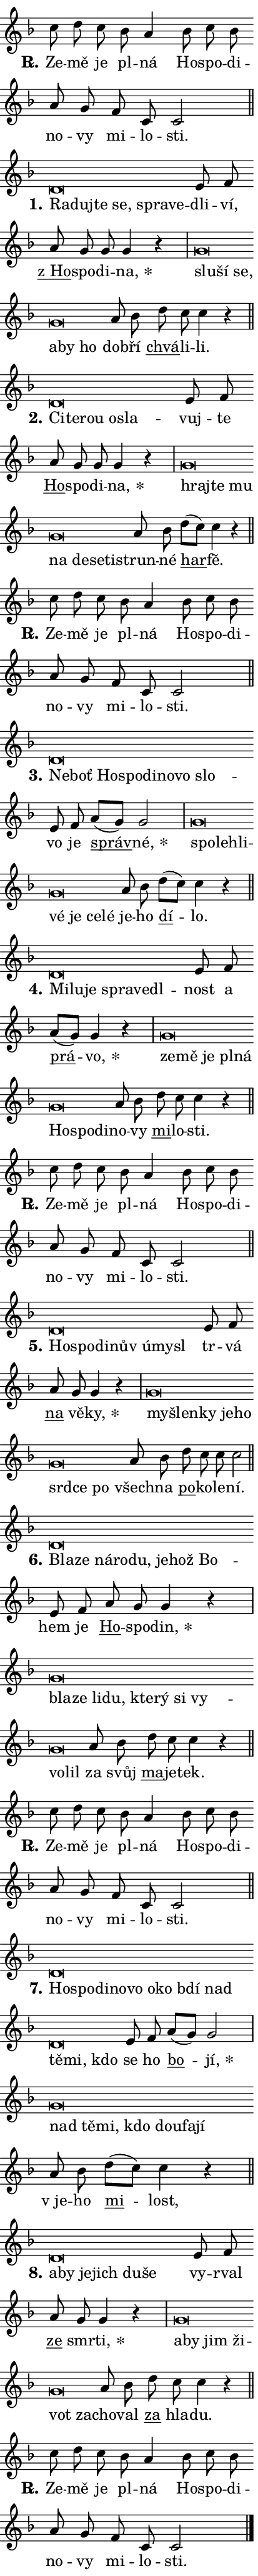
\version "2.24.0"
\header { tagline = "" }
\paper {
  indent = 0\cm
  top-margin = 0\cm
  right-margin = 0.13\cm % to fit lyric hyphens
  bottom-margin = 0\cm
  left-margin = 0\cm
  paper-width = 7\cm
  page-breaking = #ly:one-page-breaking
  system-system-spacing.basic-distance = #11
  score-system-spacing.basic-distance = #11
  ragged-last = ##f
}


%% Author: Thomas Morley
%% https://lists.gnu.org/archive/html/lilypond-user/2020-05/msg00002.html
#(define (line-position grob)
"Returns position of @var[grob} in current system:
   @code{'start}, if at first time-step
   @code{'end}, if at last time-step
   @code{'middle} otherwise
"
  (let* ((col (ly:item-get-column grob))
         (ln (ly:grob-object col 'left-neighbor))
         (rn (ly:grob-object col 'right-neighbor))
         (col-to-check-left (if (ly:grob? ln) ln col))
         (col-to-check-right (if (ly:grob? rn) rn col))
         (break-dir-left
           (and
             (ly:grob-property col-to-check-left 'non-musical #f)
             (ly:item-break-dir col-to-check-left)))
         (break-dir-right
           (and
             (ly:grob-property col-to-check-right 'non-musical #f)
             (ly:item-break-dir col-to-check-right))))
        (cond ((eqv? 1 break-dir-left) 'start)
              ((eqv? -1 break-dir-right) 'end)
              (else 'middle))))

#(define (tranparent-at-line-position vctor)
  (lambda (grob)
  "Relying on @code{line-position} select the relevant enry from @var{vctor}.
Used to determine transparency,"
    (case (line-position grob)
      ((end) (not (vector-ref vctor 0)))
      ((middle) (not (vector-ref vctor 1)))
      ((start) (not (vector-ref vctor 2))))))

noteHeadBreakVisibility =
#(define-music-function (break-visibility)(vector?)
"Makes @code{NoteHead}s transparent relying on @var{break-visibility}"
#{
  \override NoteHead.transparent =
    #(tranparent-at-line-position break-visibility)
#})

#(define delete-ledgers-for-transparent-note-heads
  (lambda (grob)
    "Reads whether a @code{NoteHead} is transparent.
If so this @code{NoteHead} is removed from @code{'note-heads} from
@var{grob}, which is supposed to be @code{LedgerLineSpanner}.
As a result ledgers are not printed for this @code{NoteHead}"
    (let* ((nhds-array (ly:grob-object grob 'note-heads))
           (nhds-list
             (if (ly:grob-array? nhds-array)
                 (ly:grob-array->list nhds-array)
                 '()))
           ;; Relies on the transparent-property being done before
           ;; Staff.LedgerLineSpanner.after-line-breaking is executed.
           ;; This is fragile ...
           (to-keep
             (remove
               (lambda (nhd)
                 (ly:grob-property nhd 'transparent #f))
               nhds-list)))
      ;; TODO find a better method to iterate over grob-arrays, similiar
      ;; to filter/remove etc for lists
      ;; For now rebuilt from scratch
      (set! (ly:grob-object grob 'note-heads)  '())
      (for-each
        (lambda (nhd)
          (ly:pointer-group-interface::add-grob grob 'note-heads nhd))
        to-keep))))

squashNotes = {
  \override NoteHead.X-extent = #'(-0.2 . 0.2)
  \override NoteHead.Y-extent = #'(-0.75 . 0)
  \override NoteHead.stencil =
    #(lambda (grob)
       (let ((pos (ly:grob-property grob 'staff-position)))
         (begin
           (if (< pos -7) (display "ERROR: Lower brevis then expected\n") (display "OK: Expected brevis position\n"))
           (if (<= pos -6) ly:text-interface::print ly:note-head::print))))
}
unSquashNotes = {
  \revert NoteHead.X-extent
  \revert NoteHead.Y-extent
  \revert NoteHead.stencil
}

hideNotes = \noteHeadBreakVisibility #begin-of-line-visible
unHideNotes = \noteHeadBreakVisibility #all-visible

% work-around for resetting accidentals
% https://lilypond.org/doc/v2.23/Documentation/notation/displaying-rhythms#unmetered-music
cadenzaMeasure = {
  \cadenzaOff
  \partial 1024 s1024
  \cadenzaOn
}

#(define-markup-command (accent layout props text) (markup?)
  "Underline accented syllable"
  (interpret-markup layout props
    #{\markup \override #'(offset . 4.3) \underline { #text }#}))

responsum = \markup \concat {
  "R" \hspace #-1.05 \path #0.1 #'((moveto 0 0.07) (lineto 0.9 0.8)) \hspace #0.05 "."
}

spaceSize = #0.6828661417322834 % exact space size for TeX Gyre Schola

\layout {
  \context {
    \Staff
    \remove "Time_signature_engraver"
    \override LedgerLineSpanner.after-line-breaking = #delete-ledgers-for-transparent-note-heads
  }
  \context {
    \Lyrics {
      \override LyricSpace.minimum-distance = \spaceSize
      \override LyricText.font-name = #"TeX Gyre Schola"
      \override LyricText.font-size = 1
      \override StanzaNumber.font-name = #"TeX Gyre Schola Bold"
      \override StanzaNumber.font-size = 1
    }
  }
  \context {
    \Score 
    \override NoteHead.text =
      #(lambda (grob) 
        (let ((pos (ly:grob-property grob 'staff-position)))
          #{\markup {
            \combine
              \halign #-0.55 \raise #(if (= pos -6) 0 0.5) \override #'(thickness . 2) \draw-line #'(3.2 . 0)
              \musicglyph "noteheads.sM1"
          }#}))
  }
}

% magnetic-lyrics.ily
%
%   written by
%     Jean Abou Samra <jean@abou-samra.fr>
%     Werner Lemberg <wl@gnu.org>
%
%   adapted by
%     Jiri Hon <jiri.hon@gmail.com>
%
% Version 2022-Apr-15

% https://www.mail-archive.com/lilypond-user@gnu.org/msg149350.html

#(define (Left_hyphen_pointer_engraver context)
   "Collect syllable-hyphen-syllable occurrences in lyrics and store
them in properties.  This engraver only looks to the left.  For
example, if the lyrics input is @code{foo -- bar}, it does the
following.

@itemize @bullet
@item
Set the @code{text} property of the @code{LyricHyphen} grob between
@q{foo} and @q{bar} to @code{foo}.

@item
Set the @code{left-hyphen} property of the @code{LyricText} grob with
text @q{foo} to the @code{LyricHyphen} grob between @q{foo} and
@q{bar}.
@end itemize

Use this auxiliary engraver in combination with the
@code{lyric-@/text::@/apply-@/magnetic-@/offset!} hook."
   (let ((hyphen #f)
         (text #f))
     (make-engraver
      (acknowledgers
       ((lyric-syllable-interface engraver grob source-engraver)
        (set! text grob)))
      (end-acknowledgers
       ((lyric-hyphen-interface engraver grob source-engraver)
        ;(when (not (grob::has-interface grob 'lyric-space-interface))
          (set! hyphen grob)));)
      ((stop-translation-timestep engraver)
       (when (and text hyphen)
         (ly:grob-set-object! text 'left-hyphen hyphen))
       (set! text #f)
       (set! hyphen #f)))))

#(define (lyric-text::apply-magnetic-offset! grob)
   "If the space between two syllables is less than the value in
property @code{LyricText@/.details@/.squash-threshold}, move the right
syllable to the left so that it gets concatenated with the left
syllable.

Use this function as a hook for
@code{LyricText@/.after-@/line-@/breaking} if the
@code{Left_@/hyphen_@/pointer_@/engraver} is active."
   (let ((hyphen (ly:grob-object grob 'left-hyphen #f)))
     (when hyphen
       (let ((left-text (ly:spanner-bound hyphen LEFT)))
         (when (grob::has-interface left-text 'lyric-syllable-interface)
           (let* ((common (ly:grob-common-refpoint grob left-text X))
                  (this-x-ext (ly:grob-extent grob common X))
                  (left-x-ext
                   (begin
                     ;; Trigger magnetism for left-text.
                     (ly:grob-property left-text 'after-line-breaking)
                     (ly:grob-extent left-text common X)))
                  ;; `delta` is the gap width between two syllables.
                  (delta (- (interval-start this-x-ext)
                            (interval-end left-x-ext)))
                  (details (ly:grob-property grob 'details))
                  (threshold (assoc-get 'squash-threshold details 0.2)))
             (when (< delta threshold)
               (let* (;; We have to manipulate the input text so that
                      ;; ligatures crossing syllable boundaries are not
                      ;; disabled.  For languages based on the Latin
                      ;; script this is essentially a beautification.
                      ;; However, for non-Western scripts it can be a
                      ;; necessity.
                      (lt (ly:grob-property left-text 'text))
                      (rt (ly:grob-property grob 'text))
                      (is-space (grob::has-interface hyphen 'lyric-space-interface))
                      (space (if is-space " " ""))
                      (extra-delta (if is-space spaceSize 0))
                      ;; Append new syllable.
                      (ltrt-space (if (and (string? lt) (string? rt))
                                (string-append lt space rt)
                                (make-concat-markup (list lt space rt))))
                      ;; Right-align `ltrt` to the right side.
                      (ltrt-space-markup (grob-interpret-markup
                               grob
                               (make-translate-markup
                                (cons (interval-length this-x-ext) 0)
                                (make-right-align-markup ltrt-space)))))
                 (begin
                   ;; Don't print `left-text`.
                   (ly:grob-set-property! left-text 'stencil #f)
                   ;; Set text and stencil (which holds all collected
                   ;; syllables so far) and shift it to the left.
                   (ly:grob-set-property! grob 'text ltrt-space)
                   (ly:grob-set-property! grob 'stencil ltrt-space-markup)
                   (ly:grob-translate-axis! grob (- (- delta extra-delta)) X))))))))))


#(define (lyric-hyphen::displace-bounds-first grob)
   ;; Make very sure this callback isn't triggered too early.
   (let ((left (ly:spanner-bound grob LEFT))
         (right (ly:spanner-bound grob RIGHT)))
     (ly:grob-property left 'after-line-breaking)
     (ly:grob-property right 'after-line-breaking)
     (ly:lyric-hyphen::print grob)))

squashThreshold = #0.4

\layout {
  \context {
    \Lyrics
    \consists #Left_hyphen_pointer_engraver
    \override LyricText.after-line-breaking =
      #lyric-text::apply-magnetic-offset!
    \override LyricHyphen.stencil = #lyric-hyphen::displace-bounds-first
    \override LyricText.details.squash-threshold = \squashThreshold
    \override LyricHyphen.minimum-distance = 0
    \override LyricHyphen.minimum-length = \squashThreshold
  }
}

squashText = \override LyricText.details.squash-threshold = 9999
unSquashText = \override LyricText.details.squash-threshold = \squashThreshold

leftText = \override LyricText.self-alignment-X = #LEFT
unLeftText = \revert LyricText.self-alignment-X

starOffset = #(lambda (grob) 
                (let ((x_offset (ly:self-alignment-interface::aligned-on-x-parent grob)))
                  (if (= x_offset 0) 0 (+ x_offset 1.2))))

star = #(define-music-function (syllable)(string?)
"Append star separator at the end of a syllable"
#{
  \once \override LyricText.X-offset = #starOffset
  \lyricmode { \markup {
    #syllable
    \override #'((font-name . "TeX Gyre Schola Bold")) \hspace #0.2 \lower #0.65 \larger "*"
  } }
#})

starAccent = #(define-music-function (syllable)(string?)
"Append star separator at the end of a syllable and make accent"
#{
  \once \override LyricText.X-offset = #starOffset
  \lyricmode { \markup {
    \accent #syllable
    \override #'((font-name . "TeX Gyre Schola Bold")) \hspace #0.2 \lower #0.65 \larger "*"
  } }
#})

breath = #(define-music-function (syllable)(string?)
"Append breathing indicator at the end of a syllable"
#{
  \lyricmode { \markup { #syllable "+" } }
#})

optionalBreath = #(define-music-function (syllable)(string?)
"Append optional breathing indicator at the end of a syllable"
#{
  \lyricmode { \markup { #syllable "(+)" } }
#})


\score {
    <<
        \new Voice = "melody" { \cadenzaOn \key f \major \relative { c''8 d c bes a4 \bar "" bes8 c bes \bar "" a g \bar "" f c c2 \cadenzaMeasure \bar "||" \break } }
        \new Lyrics \lyricsto "melody" { \lyricmode { \set stanza = \responsum
Ze -- mě je pl -- ná Ho -- spo -- di -- no -- vy mi -- lo -- sti. } }
    >>
    \layout {}
}

\score {
    <<
        \new Voice = "melody" { \cadenzaOn \key f \major \relative { \squashNotes d'\breve*1/16 \hideNotes \breve*1/16 \bar "" \breve*1/16 \bar "" \breve*1/16 \bar "" \breve*1/16 \breve*1/16 \bar "" \unHideNotes \unSquashNotes e8 f \bar "" a g g g4 r \cadenzaMeasure \bar "|" \squashNotes g\breve*1/16 \hideNotes \breve*1/16 \bar "" \breve*1/16 \bar "" \breve*1/16 \bar "" \breve*1/16 \breve*1/16 \bar "" \unHideNotes \unSquashNotes a8 bes \bar "" d c c4 r \cadenzaMeasure \bar "||" \break } }
        \new Lyrics \lyricsto "melody" { \lyricmode { \set stanza = "1."
\leftText Ra -- \squashText duj -- te se, spra -- ve -- \unLeftText \unSquashText dli -- ví, \markup \accent "z Ho" -- spo -- di -- \star na, \leftText slu -- \squashText ší se, a -- by ho \unLeftText \unSquashText dob -- ří \markup \accent chvá -- li -- li. } }
    >>
    \layout {}
}

\score {
    <<
        \new Voice = "melody" { \cadenzaOn \key f \major \relative { \squashNotes d'\breve*1/16 \hideNotes \breve*1/16 \bar "" \breve*1/16 \bar "" \breve*1/16 \breve*1/16 \bar "" \unHideNotes \unSquashNotes e8 f \bar "" a g g g4 r \cadenzaMeasure \bar "|" \squashNotes g\breve*1/16 \hideNotes \breve*1/16 \bar "" \breve*1/16 \bar "" \breve*1/16 \bar "" \breve*1/16 \bar "" \breve*1/16 \breve*1/16 \bar "" \unHideNotes \unSquashNotes a8 bes \bar "" d[( c)] c4 r \cadenzaMeasure \bar "||" \break } }
        \new Lyrics \lyricsto "melody" { \lyricmode { \set stanza = "2."
\leftText Ci -- \squashText te -- rou o -- sla -- \unLeftText \unSquashText vuj -- te \markup \accent Ho -- spo -- di -- \star na, \leftText hraj -- \squashText te mu na de -- se -- ti -- \unLeftText \unSquashText strun -- né \markup \accent har -- fě. } }
    >>
    \layout {}
}

\score {
    <<
        \new Voice = "melody" { \cadenzaOn \key f \major \relative { c''8 d c bes a4 \bar "" bes8 c bes \bar "" a g \bar "" f c c2 \cadenzaMeasure \bar "||" \break } }
        \new Lyrics \lyricsto "melody" { \lyricmode { \set stanza = \responsum
Ze -- mě je pl -- ná Ho -- spo -- di -- no -- vy mi -- lo -- sti. } }
    >>
    \layout {}
}

\score {
    <<
        \new Voice = "melody" { \cadenzaOn \key f \major \relative { \squashNotes d'\breve*1/16 \hideNotes \breve*1/16 \bar "" \breve*1/16 \bar "" \breve*1/16 \bar "" \breve*1/16 \bar "" \breve*1/16 \bar "" \breve*1/16 \breve*1/16 \bar "" \unHideNotes \unSquashNotes e8 f \bar "" a[( g)] g2 \cadenzaMeasure \bar "|" \squashNotes g\breve*1/16 \hideNotes \breve*1/16 \bar "" \breve*1/16 \bar "" \breve*1/16 \bar "" \breve*1/16 \bar "" \breve*1/16 \breve*1/16 \bar "" \unHideNotes \unSquashNotes a8 bes \bar "" d[( c)] c4 r \cadenzaMeasure \bar "||" \break } }
        \new Lyrics \lyricsto "melody" { \lyricmode { \set stanza = "3."
\leftText Ne -- \squashText boť Ho -- spo -- di -- no -- vo slo -- \unLeftText \unSquashText vo je \markup \accent správ -- \star né, \leftText spo -- \squashText leh -- li -- vé je ce -- lé \unLeftText \unSquashText je -- ho \markup \accent dí -- lo. } }
    >>
    \layout {}
}

\score {
    <<
        \new Voice = "melody" { \cadenzaOn \key f \major \relative { \squashNotes d'\breve*1/16 \hideNotes \breve*1/16 \bar "" \breve*1/16 \bar "" \breve*1/16 \bar "" \breve*1/16 \breve*1/16 \bar "" \unHideNotes \unSquashNotes e8 f \bar "" a[( g)] g4 r \cadenzaMeasure \bar "|" \squashNotes g\breve*1/16 \hideNotes \breve*1/16 \bar "" \breve*1/16 \bar "" \breve*1/16 \bar "" \breve*1/16 \bar "" \breve*1/16 \bar "" \breve*1/16 \breve*1/16 \bar "" \unHideNotes \unSquashNotes a8 bes \bar "" d c c4 r \cadenzaMeasure \bar "||" \break } }
        \new Lyrics \lyricsto "melody" { \lyricmode { \set stanza = "4."
\leftText Mi -- \squashText lu -- je spra -- ve -- dl -- \unLeftText \unSquashText nost a \markup \accent prá -- \star vo, \leftText ze -- \squashText mě je pl -- ná Ho -- spo -- di -- \unLeftText \unSquashText no -- vy \markup \accent mi -- lo -- sti. } }
    >>
    \layout {}
}

\score {
    <<
        \new Voice = "melody" { \cadenzaOn \key f \major \relative { c''8 d c bes a4 \bar "" bes8 c bes \bar "" a g \bar "" f c c2 \cadenzaMeasure \bar "||" \break } }
        \new Lyrics \lyricsto "melody" { \lyricmode { \set stanza = \responsum
Ze -- mě je pl -- ná Ho -- spo -- di -- no -- vy mi -- lo -- sti. } }
    >>
    \layout {}
}

\score {
    <<
        \new Voice = "melody" { \cadenzaOn \key f \major \relative { \squashNotes d'\breve*1/16 \hideNotes \breve*1/16 \bar "" \breve*1/16 \bar "" \breve*1/16 \bar "" \breve*1/16 \bar "" \breve*1/16 \breve*1/16 \bar "" \unHideNotes \unSquashNotes e8 f \bar "" a g g4 r \cadenzaMeasure \bar "|" \squashNotes g\breve*1/16 \hideNotes \breve*1/16 \bar "" \breve*1/16 \bar "" \breve*1/16 \bar "" \breve*1/16 \bar "" \breve*1/16 \bar "" \breve*1/16 \breve*1/16 \bar "" \unHideNotes \unSquashNotes a8 bes \bar "" d c c c2 \cadenzaMeasure \bar "||" \break } }
        \new Lyrics \lyricsto "melody" { \lyricmode { \set stanza = "5."
\leftText Ho -- \squashText spo -- di -- nův ú -- my -- sl \unLeftText \unSquashText tr -- vá \markup \accent na vě -- \star ky, \leftText my -- \squashText šlen -- ky je -- ho srd -- ce po \unLeftText \unSquashText všech -- na \markup \accent po -- ko -- le -- ní. } }
    >>
    \layout {}
}

\score {
    <<
        \new Voice = "melody" { \cadenzaOn \key f \major \relative { \squashNotes d'\breve*1/16 \hideNotes \breve*1/16 \bar "" \breve*1/16 \bar "" \breve*1/16 \bar "" \breve*1/16 \bar "" \breve*1/16 \bar "" \breve*1/16 \breve*1/16 \bar "" \unHideNotes \unSquashNotes e8 f \bar "" a g g4 r \cadenzaMeasure \bar "|" \squashNotes g\breve*1/16 \hideNotes \breve*1/16 \bar "" \breve*1/16 \bar "" \breve*1/16 \bar "" \breve*1/16 \bar "" \breve*1/16 \bar "" \breve*1/16 \bar "" \breve*1/16 \bar "" \breve*1/16 \breve*1/16 \bar "" \unHideNotes \unSquashNotes a8 bes \bar "" d c c4 r \cadenzaMeasure \bar "||" \break } }
        \new Lyrics \lyricsto "melody" { \lyricmode { \set stanza = "6."
\leftText Bla -- \squashText ze ná -- ro -- du, je -- hož Bo -- \unLeftText \unSquashText hem je \markup \accent Ho -- spo -- \star din, \leftText bla -- \squashText ze li -- du, kte -- rý si vy -- vo -- lil \unLeftText \unSquashText za svůj \markup \accent ma -- je -- tek. } }
    >>
    \layout {}
}

\score {
    <<
        \new Voice = "melody" { \cadenzaOn \key f \major \relative { c''8 d c bes a4 \bar "" bes8 c bes \bar "" a g \bar "" f c c2 \cadenzaMeasure \bar "||" \break } }
        \new Lyrics \lyricsto "melody" { \lyricmode { \set stanza = \responsum
Ze -- mě je pl -- ná Ho -- spo -- di -- no -- vy mi -- lo -- sti. } }
    >>
    \layout {}
}

\score {
    <<
        \new Voice = "melody" { \cadenzaOn \key f \major \relative { \squashNotes d'\breve*1/16 \hideNotes \breve*1/16 \bar "" \breve*1/16 \bar "" \breve*1/16 \bar "" \breve*1/16 \bar "" \breve*1/16 \bar "" \breve*1/16 \bar "" \breve*1/16 \bar "" \breve*1/16 \bar "" \breve*1/16 \bar "" \breve*1/16 \breve*1/16 \bar "" \unHideNotes \unSquashNotes e8 f \bar "" a[( g)] g2 \cadenzaMeasure \bar "|" \squashNotes g\breve*1/16 \hideNotes \breve*1/16 \bar "" \breve*1/16 \bar "" \breve*1/16 \bar "" \breve*1/16 \bar "" \breve*1/16 \breve*1/16 \bar "" \unHideNotes \unSquashNotes a8 bes \bar "" d[( c)] c4 r \cadenzaMeasure \bar "||" \break } }
        \new Lyrics \lyricsto "melody" { \lyricmode { \set stanza = "7."
\leftText Ho -- \squashText spo -- di -- no -- vo o -- ko bdí nad tě -- mi, kdo \unLeftText \unSquashText se ho \markup \accent bo -- \star jí, \leftText nad \squashText tě -- mi, kdo dou -- fa -- jí \unLeftText \unSquashText "v je" -- ho \markup \accent mi -- lost, } }
    >>
    \layout {}
}

\score {
    <<
        \new Voice = "melody" { \cadenzaOn \key f \major \relative { \squashNotes d'\breve*1/16 \hideNotes \breve*1/16 \bar "" \breve*1/16 \bar "" \breve*1/16 \bar "" \breve*1/16 \breve*1/16 \bar "" \unHideNotes \unSquashNotes e8 f \bar "" a g g4 r \cadenzaMeasure \bar "|" \squashNotes g\breve*1/16 \hideNotes \breve*1/16 \bar "" \breve*1/16 \bar "" \breve*1/16 \bar "" \breve*1/16 \breve*1/16 \bar "" \unHideNotes \unSquashNotes a8 bes \bar "" d c c4 r \cadenzaMeasure \bar "||" \break } }
        \new Lyrics \lyricsto "melody" { \lyricmode { \set stanza = "8."
\leftText a -- \squashText by je -- jich du -- še \unLeftText \unSquashText vy -- rval \markup \accent ze smr -- \star ti, \leftText a -- \squashText by jim ži -- vot za -- \unLeftText \unSquashText cho -- val \markup \accent za hla -- du. } }
    >>
    \layout {}
}

\score {
    <<
        \new Voice = "melody" { \cadenzaOn \key f \major \relative { c''8 d c bes a4 \bar "" bes8 c bes \bar "" a g \bar "" f c c2 \cadenzaMeasure \bar "||" \break } \bar "|." }
        \new Lyrics \lyricsto "melody" { \lyricmode { \set stanza = \responsum
Ze -- mě je pl -- ná Ho -- spo -- di -- no -- vy mi -- lo -- sti. } }
    >>
    \layout {}
}
